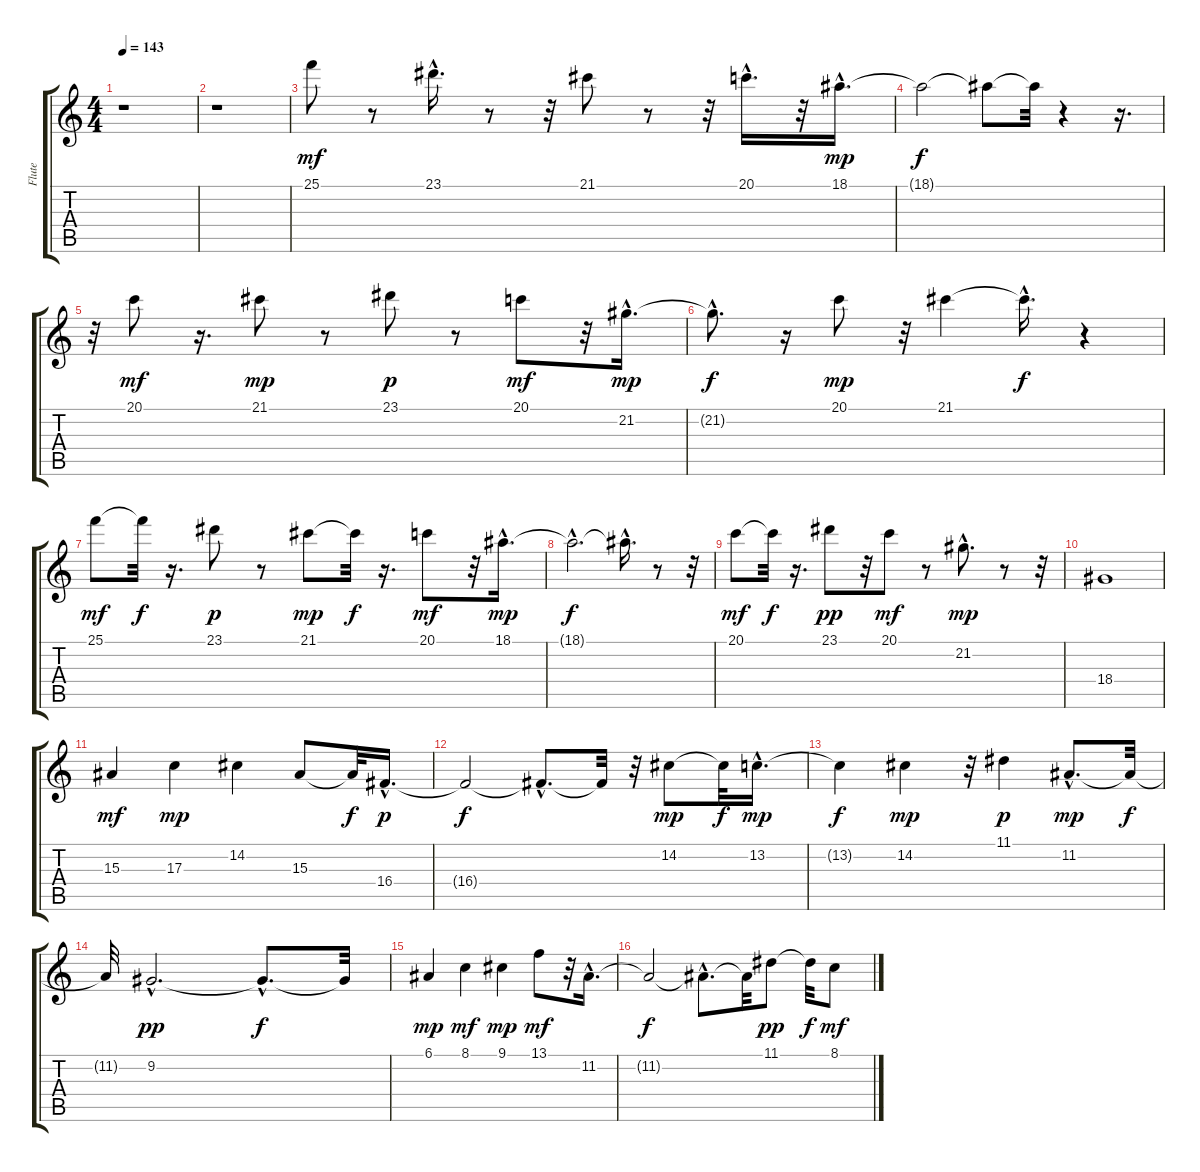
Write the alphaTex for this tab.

\track ("Flute" "Flute") {instrument flute}
\staff {score tabs}
\tuning (E4 B3 G3 D3 A2 E2) {hide}
\ts (4 4)
\tempo 143
\clef g2
\ks c
r.1{dy mp} |
r.1 |
25.1.8{dy mf} r.8 23.1{hac}.16{d} r.8 r.32 21.1.8 r.8 r.32 20.1{hac}.16{d} r.32 18.1{hac}.16{d dy mp} |
18.1{t}.2{dy f} 18.1{t}.8 18.1{t}.32 r.4 r.16{d} |
r.32 20.1.8{dy mf} r.16{d} 21.1.8{dy mp} r.8 23.1.8{dy p} r.8 20.1.8{dy mf} r.32 21.2{hac}.16{d dy mp} |
21.2{hac t}.8{d dy f} r.16 20.1.8{dy mp} r.32 21.1.4 21.1{hac t}.16{d dy f} r.4 |
25.1.8{dy mf} 25.1{t}.32{dy f} r.16{d} 23.1.8{dy p} r.8 21.1.8{dy mp} 21.1{t}.32{dy f} r.16{d} 20.1.8{dy mf} r.32 18.1{hac}.16{d dy mp} |
18.1{hac t}.2{d dy f} 18.1{hac t}.16{d} r.8 r.32 |
20.1.8{dy mf} 20.1{t}.32{dy f} r.16{d} 23.1.8{dy pp} r.32 20.1.8{dy mf} r.8 21.2{hac}.8{d dy mp} r.8 r.32 |
18.4.1 |
15.3.4{dy mf} 17.3.4{dy mp} 14.2.4 15.3.8 15.3{t}.32{dy f} 16.4{hac}.16{d dy p} |
16.4{t}.2{dy f} 16.4{hac t}.8{d} 16.4{t}.32 r.32 14.2.8{dy mp} 14.2{t}.32{dy f} 13.2{hac}.16{d dy mp} |
13.2{t}.4{dy f} 14.2.4{dy mp} r.32 11.1.4{dy p} 11.2{hac}.8{d dy mp} 11.2{t}.32{dy f} |
11.2{t}.32 9.2{hac}.2{d dy pp} 9.2{hac t}.8{d dy f} 9.2{t}.32 |
6.1.4{dy mp} 8.1.4{dy mf} 9.1.4{dy mp} 13.1.8{dy mf} r.32 11.2{hac}.16{d} |
11.2{t}.2{dy f} 11.2{hac t}.8{d} 11.2{t}.32 11.1.8{dy pp} 11.1{t}.32{dy f} 8.1.8{dy mf}
